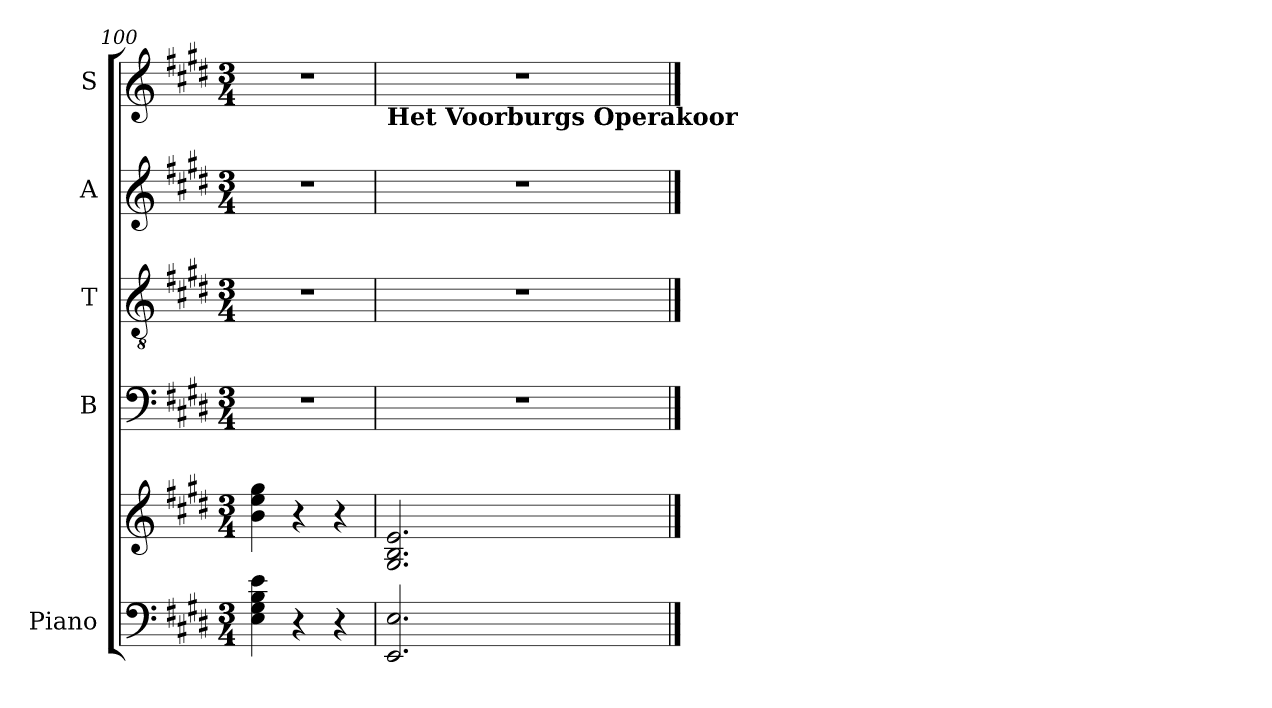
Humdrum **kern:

**kern	**kern	**kern	**kern	**kern	**kern
*part5	*part5	*part4	*part3	*part2	*part1
*staff6	*staff5	*staff4	*staff3	*staff2	*staff1
*I"Piano	*	*I"B	*I"T	*I"A	*I"S
*I'Pno	*	*I'B	*I'T	*I'A	*I'S
*clefF4	*clefG2	*clefF4	*clefGv2	*clefG2	*clefG2
*k[f#c#g#d#]	*k[f#c#g#d#]	*k[f#c#g#d#]	*k[f#c#g#d#]	*k[f#c#g#d#]	*k[f#c#g#d#]
*M3/4	*M3/4	*M3/4	*M3/4	*M3/4	*M3/4
=100	=100	=100	=100	=100	=100
4E\ 4G#\ 4B\ 4e\	4b\ 4ee\ 4gg#\	2.r	2.r	2.r	2.r
4r	4r	.	.	.	.
4r	4r	.	.	.	.
=101	=101	=101	=101	=101	=101
!	!	!	!	!	!LO:TX:b:B:t=Het Voorburgs Operakoor
2.EE/ 2.E/	2.G#/ 2.B/ 2.e/	2.r	2.r	2.r	2.r
==	==	==	==	==	==
*-	*-	*-	*-	*-	*-
